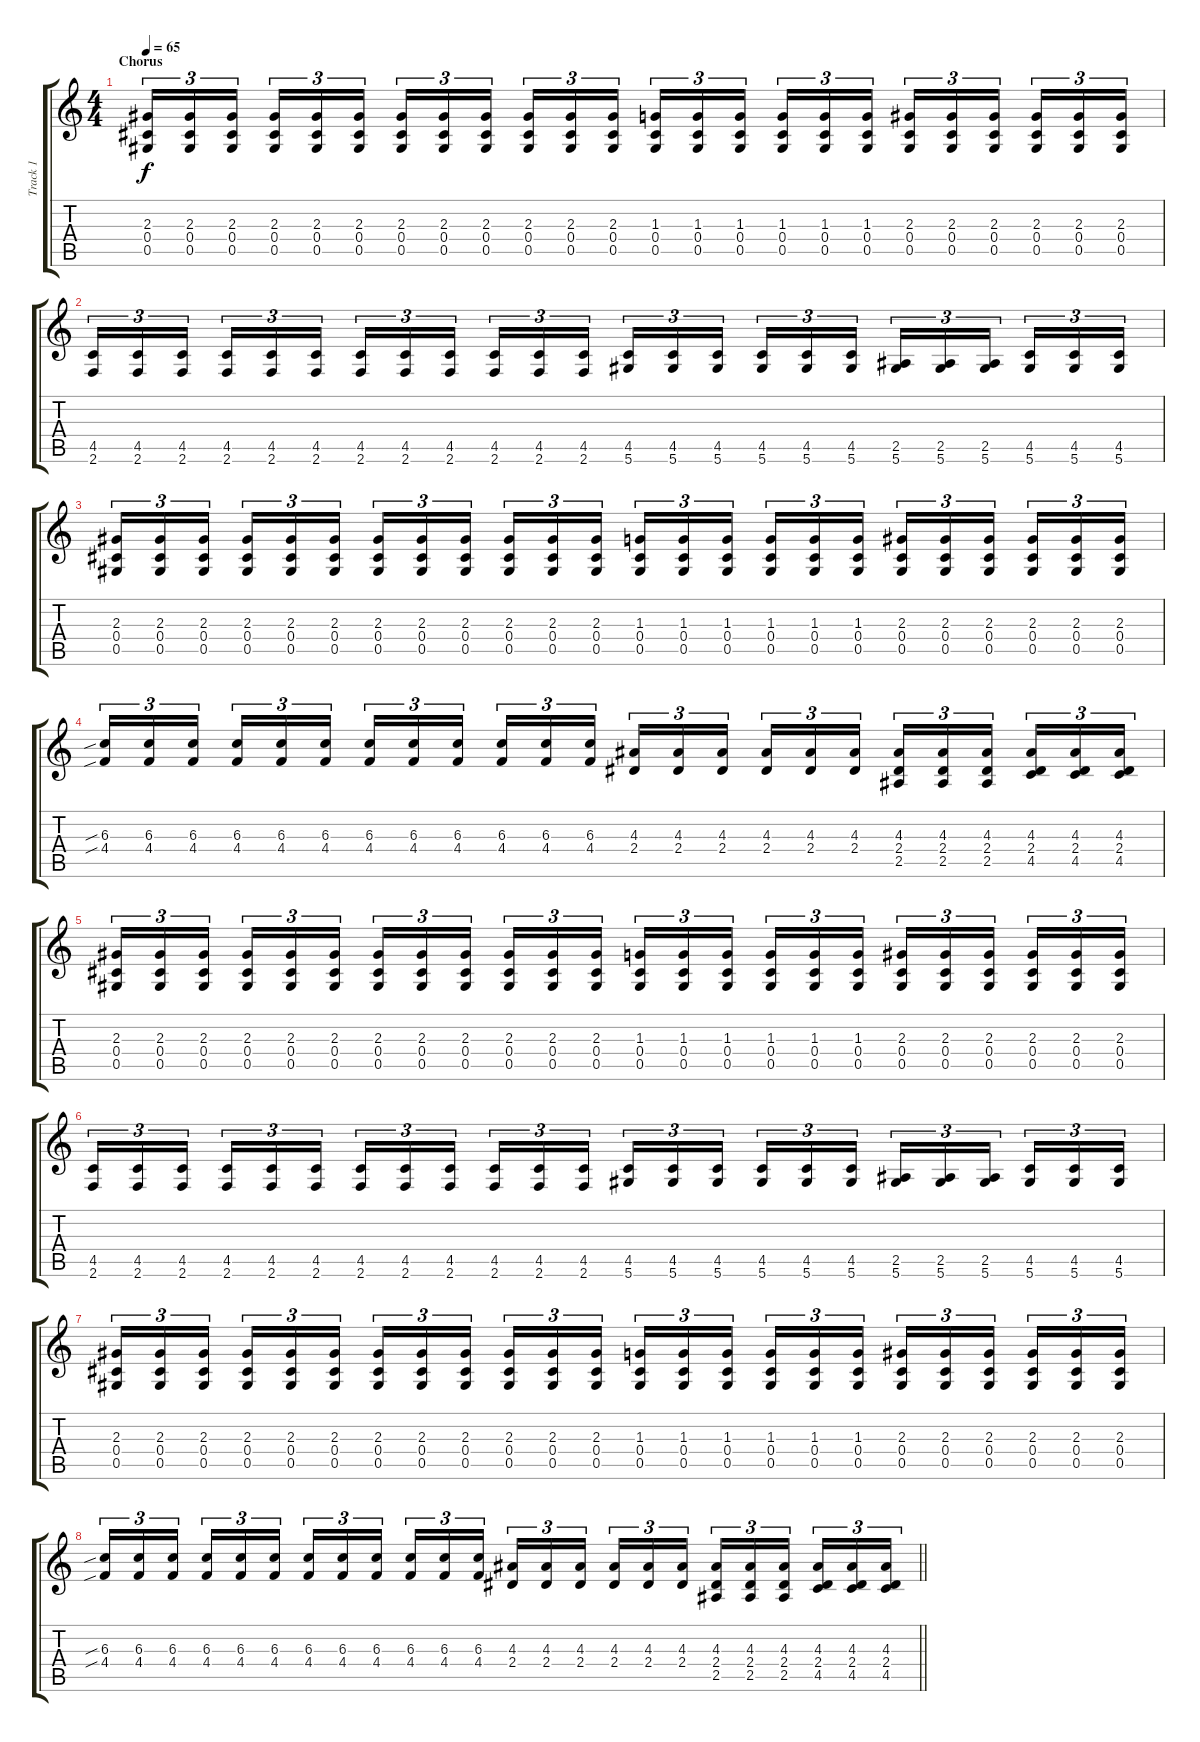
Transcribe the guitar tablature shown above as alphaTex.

\track ("Track 1" "Track 1") {instrument distortionguitar}
\staff {score tabs}
\tuning (Eb4 Bb3 Gb3 Db3 Ab2 Eb2) {hide}
\ts (4 4)
\section ("" "Chorus")
\tempo 65
\clef g2
\ks c
(2.3 0.4 0.5).16{tu (3 2) dy f} (2.3 0.4 0.5).16{tu (3 2)} (2.3 0.4 0.5).16{tu (3 2) beam splitsecondary} (2.3 0.4 0.5).16{tu (3 2)} (2.3 0.4 0.5).16{tu (3 2)} (2.3 0.4 0.5).16{tu (3 2)} (2.3 0.4 0.5).16{tu (3 2)} (2.3 0.4 0.5).16{tu (3 2)} (2.3 0.4 0.5).16{tu (3 2) beam splitsecondary} (2.3 0.4 0.5).16{tu (3 2)} (2.3 0.4 0.5).16{tu (3 2)} (2.3 0.4 0.5).16{tu (3 2)} (1.3 0.4 0.5).16{tu (3 2)} (1.3 0.4 0.5).16{tu (3 2)} (1.3 0.4 0.5).16{tu (3 2) beam splitsecondary} (1.3 0.4 0.5).16{tu (3 2)} (1.3 0.4 0.5).16{tu (3 2)} (1.3 0.4 0.5).16{tu (3 2)} (2.3 0.4 0.5).16{tu (3 2)} (2.3 0.4 0.5).16{tu (3 2)} (2.3 0.4 0.5).16{tu (3 2) beam splitsecondary} (2.3 0.4 0.5).16{tu (3 2)} (2.3 0.4 0.5).16{tu (3 2)} (2.3 0.4 0.5).16{tu (3 2)} |
(4.5 2.6).16{tu (3 2)} (4.5 2.6).16{tu (3 2)} (4.5 2.6).16{tu (3 2) beam splitsecondary} (4.5 2.6).16{tu (3 2)} (4.5 2.6).16{tu (3 2)} (4.5 2.6).16{tu (3 2)} (4.5 2.6).16{tu (3 2)} (4.5 2.6).16{tu (3 2)} (4.5 2.6).16{tu (3 2) beam splitsecondary} (4.5 2.6).16{tu (3 2)} (4.5 2.6).16{tu (3 2)} (4.5 2.6).16{tu (3 2)} (4.5 5.6).16{tu (3 2)} (4.5 5.6).16{tu (3 2)} (4.5 5.6).16{tu (3 2) beam splitsecondary} (4.5 5.6).16{tu (3 2)} (4.5 5.6).16{tu (3 2)} (4.5 5.6).16{tu (3 2)} (2.5 5.6).16{tu (3 2)} (2.5 5.6).16{tu (3 2)} (2.5 5.6).16{tu (3 2) beam splitsecondary} (4.5 5.6).16{tu (3 2)} (4.5 5.6).16{tu (3 2)} (4.5 5.6).16{tu (3 2)} |
(2.3 0.4 0.5).16{tu (3 2)} (2.3 0.4 0.5).16{tu (3 2)} (2.3 0.4 0.5).16{tu (3 2) beam splitsecondary} (2.3 0.4 0.5).16{tu (3 2)} (2.3 0.4 0.5).16{tu (3 2)} (2.3 0.4 0.5).16{tu (3 2)} (2.3 0.4 0.5).16{tu (3 2)} (2.3 0.4 0.5).16{tu (3 2)} (2.3 0.4 0.5).16{tu (3 2) beam splitsecondary} (2.3 0.4 0.5).16{tu (3 2)} (2.3 0.4 0.5).16{tu (3 2)} (2.3 0.4 0.5).16{tu (3 2)} (1.3 0.4 0.5).16{tu (3 2)} (1.3 0.4 0.5).16{tu (3 2)} (1.3 0.4 0.5).16{tu (3 2) beam splitsecondary} (1.3 0.4 0.5).16{tu (3 2)} (1.3 0.4 0.5).16{tu (3 2)} (1.3 0.4 0.5).16{tu (3 2)} (2.3 0.4 0.5).16{tu (3 2)} (2.3 0.4 0.5).16{tu (3 2)} (2.3 0.4 0.5).16{tu (3 2) beam splitsecondary} (2.3 0.4 0.5).16{tu (3 2)} (2.3 0.4 0.5).16{tu (3 2)} (2.3 0.4 0.5).16{tu (3 2)} |
(6.3{sib} 4.4{sib}).16{tu (3 2)} (6.3 4.4).16{tu (3 2)} (6.3 4.4).16{tu (3 2) beam splitsecondary} (6.3 4.4).16{tu (3 2)} (6.3 4.4).16{tu (3 2)} (6.3 4.4).16{tu (3 2)} (6.3 4.4).16{tu (3 2)} (6.3 4.4).16{tu (3 2)} (6.3 4.4).16{tu (3 2) beam splitsecondary} (6.3 4.4).16{tu (3 2)} (6.3 4.4).16{tu (3 2)} (6.3 4.4).16{tu (3 2)} (4.3 2.4).16{tu (3 2)} (4.3 2.4).16{tu (3 2)} (4.3 2.4).16{tu (3 2) beam splitsecondary} (4.3 2.4).16{tu (3 2)} (4.3 2.4).16{tu (3 2)} (4.3 2.4).16{tu (3 2)} (4.3 2.4 2.5).16{tu (3 2)} (4.3 2.4 2.5).16{tu (3 2)} (4.3 2.4 2.5).16{tu (3 2) beam splitsecondary} (4.3 2.4 4.5).16{tu (3 2)} (4.3 2.4 4.5).16{tu (3 2)} (4.3 2.4 4.5).16{tu (3 2)} |
(2.3 0.4 0.5).16{tu (3 2)} (2.3 0.4 0.5).16{tu (3 2)} (2.3 0.4 0.5).16{tu (3 2) beam splitsecondary} (2.3 0.4 0.5).16{tu (3 2)} (2.3 0.4 0.5).16{tu (3 2)} (2.3 0.4 0.5).16{tu (3 2)} (2.3 0.4 0.5).16{tu (3 2)} (2.3 0.4 0.5).16{tu (3 2)} (2.3 0.4 0.5).16{tu (3 2) beam splitsecondary} (2.3 0.4 0.5).16{tu (3 2)} (2.3 0.4 0.5).16{tu (3 2)} (2.3 0.4 0.5).16{tu (3 2)} (1.3 0.4 0.5).16{tu (3 2)} (1.3 0.4 0.5).16{tu (3 2)} (1.3 0.4 0.5).16{tu (3 2) beam splitsecondary} (1.3 0.4 0.5).16{tu (3 2)} (1.3 0.4 0.5).16{tu (3 2)} (1.3 0.4 0.5).16{tu (3 2)} (2.3 0.4 0.5).16{tu (3 2)} (2.3 0.4 0.5).16{tu (3 2)} (2.3 0.4 0.5).16{tu (3 2) beam splitsecondary} (2.3 0.4 0.5).16{tu (3 2)} (2.3 0.4 0.5).16{tu (3 2)} (2.3 0.4 0.5).16{tu (3 2)} |
(4.5 2.6).16{tu (3 2)} (4.5 2.6).16{tu (3 2)} (4.5 2.6).16{tu (3 2) beam splitsecondary} (4.5 2.6).16{tu (3 2)} (4.5 2.6).16{tu (3 2)} (4.5 2.6).16{tu (3 2)} (4.5 2.6).16{tu (3 2)} (4.5 2.6).16{tu (3 2)} (4.5 2.6).16{tu (3 2) beam splitsecondary} (4.5 2.6).16{tu (3 2)} (4.5 2.6).16{tu (3 2)} (4.5 2.6).16{tu (3 2)} (4.5 5.6).16{tu (3 2)} (4.5 5.6).16{tu (3 2)} (4.5 5.6).16{tu (3 2) beam splitsecondary} (4.5 5.6).16{tu (3 2)} (4.5 5.6).16{tu (3 2)} (4.5 5.6).16{tu (3 2)} (2.5 5.6).16{tu (3 2)} (2.5 5.6).16{tu (3 2)} (2.5 5.6).16{tu (3 2) beam splitsecondary} (4.5 5.6).16{tu (3 2)} (4.5 5.6).16{tu (3 2)} (4.5 5.6).16{tu (3 2)} |
(2.3 0.4 0.5).16{tu (3 2)} (2.3 0.4 0.5).16{tu (3 2)} (2.3 0.4 0.5).16{tu (3 2) beam splitsecondary} (2.3 0.4 0.5).16{tu (3 2)} (2.3 0.4 0.5).16{tu (3 2)} (2.3 0.4 0.5).16{tu (3 2)} (2.3 0.4 0.5).16{tu (3 2)} (2.3 0.4 0.5).16{tu (3 2)} (2.3 0.4 0.5).16{tu (3 2) beam splitsecondary} (2.3 0.4 0.5).16{tu (3 2)} (2.3 0.4 0.5).16{tu (3 2)} (2.3 0.4 0.5).16{tu (3 2)} (1.3 0.4 0.5).16{tu (3 2)} (1.3 0.4 0.5).16{tu (3 2)} (1.3 0.4 0.5).16{tu (3 2) beam splitsecondary} (1.3 0.4 0.5).16{tu (3 2)} (1.3 0.4 0.5).16{tu (3 2)} (1.3 0.4 0.5).16{tu (3 2)} (2.3 0.4 0.5).16{tu (3 2)} (2.3 0.4 0.5).16{tu (3 2)} (2.3 0.4 0.5).16{tu (3 2) beam splitsecondary} (2.3 0.4 0.5).16{tu (3 2)} (2.3 0.4 0.5).16{tu (3 2)} (2.3 0.4 0.5).16{tu (3 2)} |
\barLineRight lightlight
(6.3{sib} 4.4{sib}).16{tu (3 2)} (6.3 4.4).16{tu (3 2)} (6.3 4.4).16{tu (3 2) beam splitsecondary} (6.3 4.4).16{tu (3 2)} (6.3 4.4).16{tu (3 2)} (6.3 4.4).16{tu (3 2)} (6.3 4.4).16{tu (3 2)} (6.3 4.4).16{tu (3 2)} (6.3 4.4).16{tu (3 2) beam splitsecondary} (6.3 4.4).16{tu (3 2)} (6.3 4.4).16{tu (3 2)} (6.3 4.4).16{tu (3 2)} (4.3 2.4).16{tu (3 2)} (4.3 2.4).16{tu (3 2)} (4.3 2.4).16{tu (3 2) beam splitsecondary} (4.3 2.4).16{tu (3 2)} (4.3 2.4).16{tu (3 2)} (4.3 2.4).16{tu (3 2)} (4.3 2.4 2.5).16{tu (3 2)} (4.3 2.4 2.5).16{tu (3 2)} (4.3 2.4 2.5).16{tu (3 2) beam splitsecondary} (4.3 2.4 4.5).16{tu (3 2)} (4.3 2.4 4.5).16{tu (3 2)} (4.3 2.4 4.5).16{tu (3 2)}
